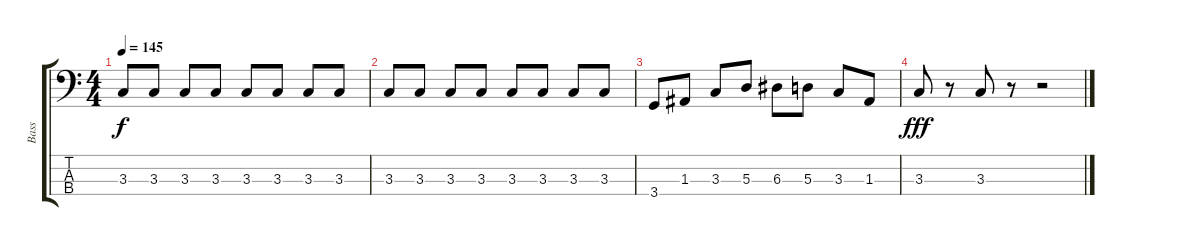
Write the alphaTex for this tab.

\track ("Bass" "Bass") {instrument electricbassfinger}
\staff {score tabs}
\tuning (G2 D2 A1 E1) {hide}
\ts (4 4)
\tempo 145
\clef f4
\ks c
3.3.8{dy f} 3.3.8 3.3.8 3.3.8 3.3.8 3.3.8 3.3.8 3.3.8 |
3.3.8 3.3.8 3.3.8 3.3.8 3.3.8 3.3.8 3.3.8 3.3.8 |
3.4.8 1.3.8 3.3.8 5.3.8 6.3.8 5.3.8 3.3.8 1.3.8 |
3.3.8{dy fff} r.8 3.3.8 r.8 r.2
